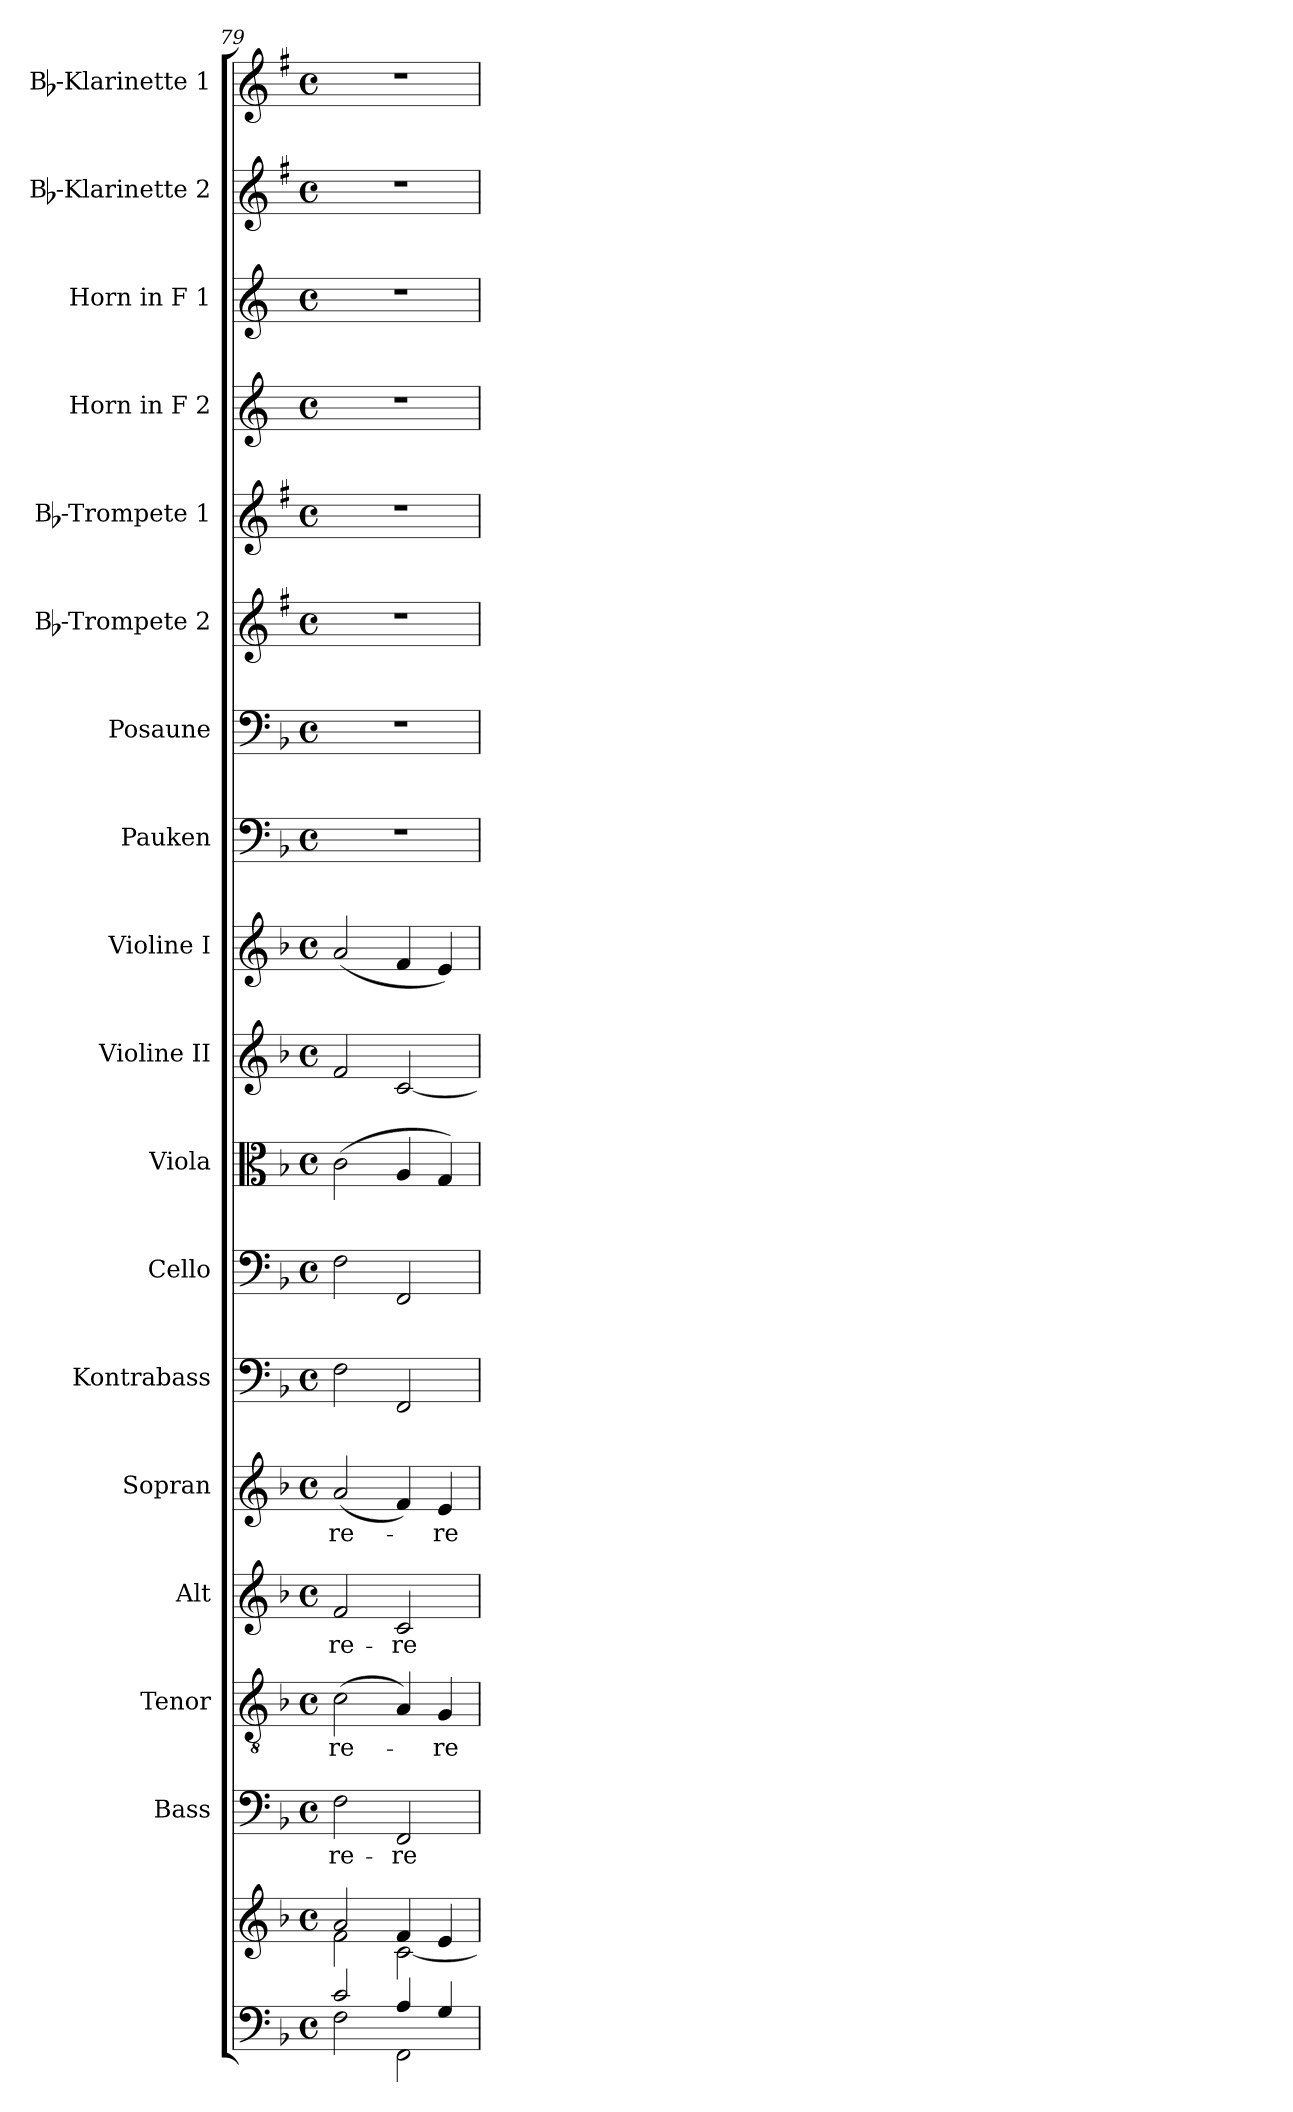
**kern	**kern	**kern	**text	**kern	**text	**kern	**text	**kern	**text	**kern	**kern	**kern	**kern	**kern	**kern	**kern	**kern	**kern	**kern	**kern	**kern	**kern
*part18	*part18	*part17	*part17	*part16	*part16	*part15	*part15	*part14	*part14	*part13	*part12	*part11	*part10	*part9	*part8	*part7	*part6	*part5	*part4	*part3	*part2	*part1
*staff19	*staff18	*staff17	*staff17	*staff16	*staff16	*staff15	*staff15	*staff14	*staff14	*staff13	*staff12	*staff11	*staff10	*staff9	*staff8	*staff7	*staff6	*staff5	*staff4	*staff3	*staff2	*staff1
*	*	*I"Bass	*	*I"Tenor	*	*I"Alt	*	*I"Sopran	*	*I"Kontrabass	*I"Cello	*I"Viola	*I"Violine II	*I"Violine I	*I"Pauken	*I"Posaune	*I"Bb-Trompete 2	*I"Bb-Trompete 1	*I"Horn in F 2	*I"Horn in F 1	*I"Bb-Klarinette 2	*I"Bb-Klarinette 1
*	*	*I'B.	*	*I'T.	*	*I'A.	*	*I'S.	*	*I'Kb.	*	*I'Vla.	*I'Vl. II	*I'Vl. I	*I'Pk.	*I'Pos.	*I'Bb Trp. 2	*I'Bb Trp. 1	*	*	*I'Bb Kl. 2	*I'Bb Kl. 1
*clefF4	*clefG2	*clefF4	*	*clefGv2	*	*clefG2	*	*clefG2	*	*clefF4	*clefF4	*clefC3	*clefG2	*clefG2	*clefF4	*clefF4	*clefG2	*clefG2	*clefG2	*clefG2	*clefG2	*clefG2
*	*	*	*	*	*	*	*	*	*	*ITrd7c12	*	*	*	*	*	*	*ITrd1c2	*ITrd1c2	*ITrd4c7	*ITrd4c7	*ITrd1c2	*ITrd1c2
*k[b-]	*k[b-]	*k[b-]	*	*k[b-]	*	*k[b-]	*	*k[b-]	*	*k[b-]	*k[b-]	*k[b-]	*k[b-]	*k[b-]	*k[b-]	*k[b-]	*k[b-]	*k[b-]	*k[b-]	*k[b-]	*k[b-]	*k[b-]
*F:	*F:	*F:	*	*F:	*	*F:	*	*F:	*	*F:	*F:	*F:	*F:	*F:	*F:	*F:	*F:	*F:	*F:	*F:	*F:	*F:
*M4/4	*M4/4	*M4/4	*	*M4/4	*	*M4/4	*	*M4/4	*	*M4/4	*M4/4	*M4/4	*M4/4	*M4/4	*M4/4	*M4/4	*M4/4	*M4/4	*M4/4	*M4/4	*M4/4	*M4/4
*met(c)	*met(c)	*met(c)	*	*met(c)	*	*met(c)	*	*met(c)	*	*met(c)	*met(c)	*met(c)	*met(c)	*met(c)	*met(c)	*met(c)	*met(c)	*met(c)	*met(c)	*met(c)	*met(c)	*met(c)
=79	=79	=79	=79	=79	=79	=79	=79	=79	=79	=79	=79	=79	=79	=79	=79	=79	=79	=79	=79	=79	=79	=79
*^	*^	*	*	*	*	*	*	*	*	*	*	*	*	*	*	*	*	*	*	*	*	*
!	!	!	!	!	!LO:LY:b	!	!LO:LY:b	!	!LO:LY:b	!	!LO:LY:b	!	!	!	!	!	!	!	!	!	!	!	!	!
2c/	2F\	2a/	2f\	2F\	-re-	(>2c\	-re-	2f/	-re-	(<2a/	-re-	2FF\	2F\	(>2c\	2f/	(<2a/	1r	1r	1r	1r	1r	1r	1r	1r
!	!	!	!	!	!LO:LY:b	!	!	!	!LO:LY:b	!	!	!	!	!	!	!	!	!	!	!	!	!	!	!
4A/	2FF\	4f/	[<2c\	2FF/	-re	4A/)	.	2c/	-re	4f/)	.	2FFF/	2FF/	4A/	[2c/	4f/	.	.	.	.	.	.	.	.
!	!	!	!	!	!	!	!LO:LY:b	!	!	!	!LO:LY:b	!	!	!	!	!	!	!	!	!	!	!	!	!
4G/	.	4e/	.	.	.	4G/	-re	.	.	4e/	-re	.	.	4G/)	.	4e/)	.	.	.	.	.	.	.	.
*v	*v	*	*	*	*	*	*	*	*	*	*	*	*	*	*	*	*	*	*	*	*	*	*	*
*	*v	*v	*	*	*	*	*	*	*	*	*	*	*	*	*	*	*	*	*	*	*	*	*
=	=	=	=	=	=	=	=	=	=	=	=	=	=	=	=	=	=	=	=	=	=	=
*-	*-	*-	*-	*-	*-	*-	*-	*-	*-	*-	*-	*-	*-	*-	*-	*-	*-	*-	*-	*-	*-	*-
